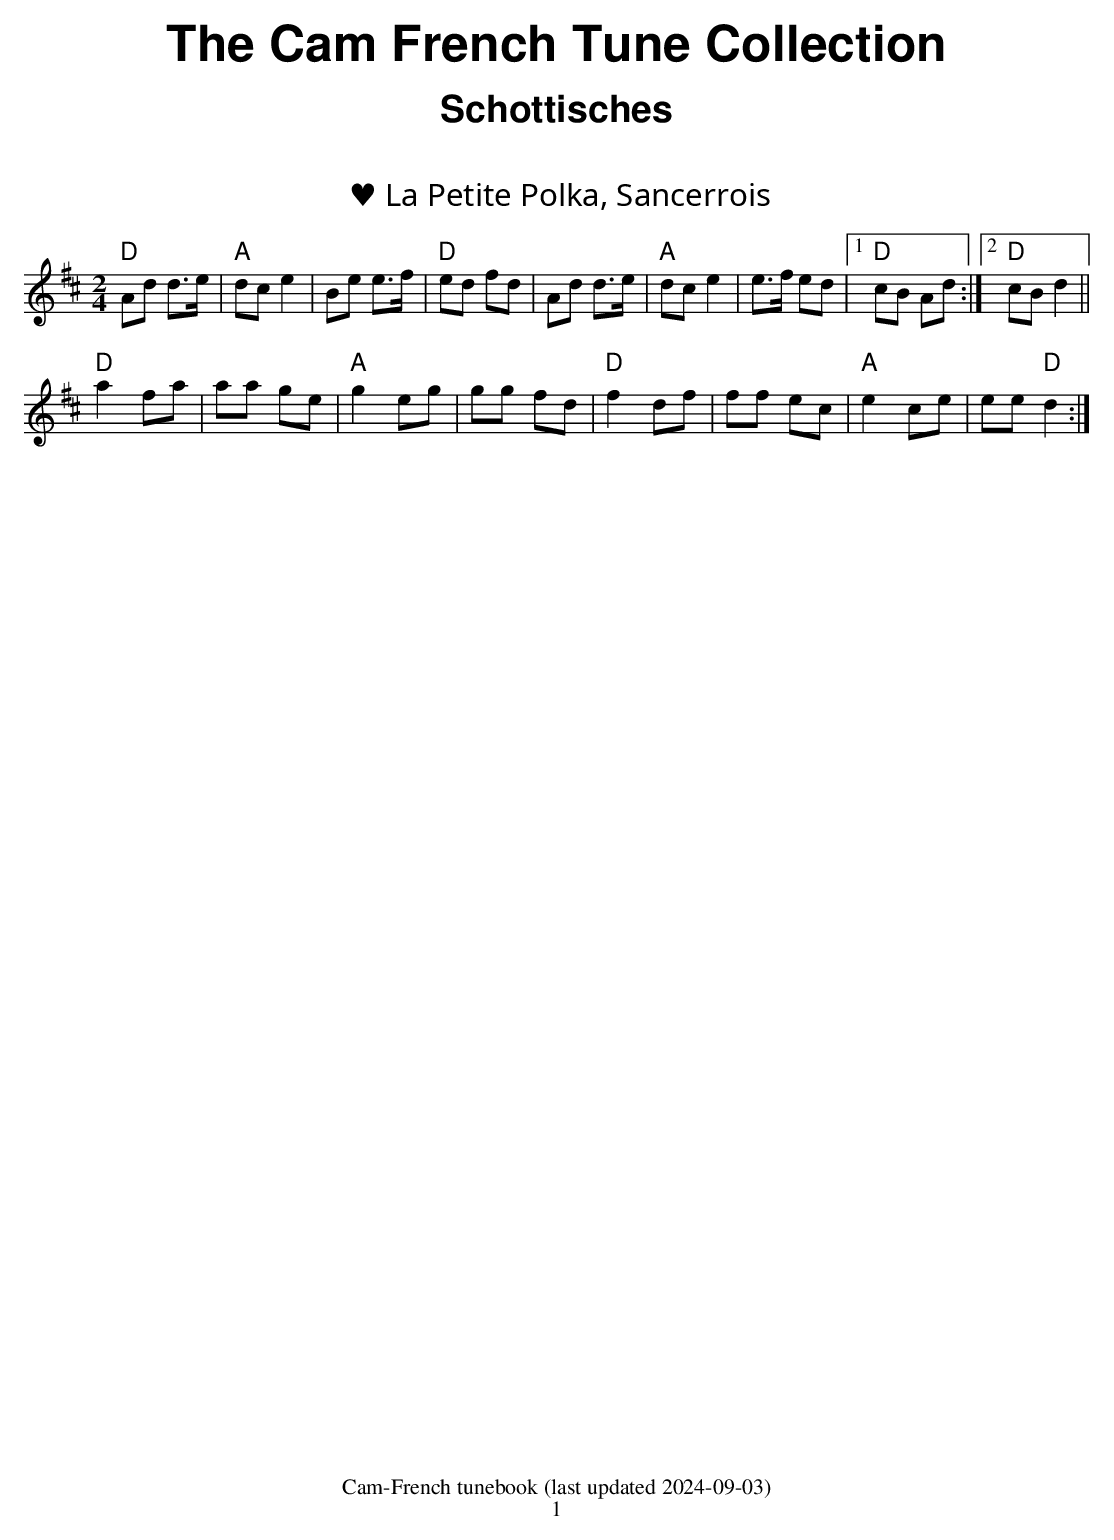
X:1
T:♥ La Petite Polka, Sancerrois
M:2/4
L:1/8
Q:1/8=132
K:Dmaj
"D"Ad d>e|"A"dc e2|Be e>f|"D"ed fd|\
Ad d>e|"A"dc e2|e>f ed|1 "D"cB Ad:|2 "D"cB d2||
"D"a2 fa|aa ge|"A"g2 eg|gg fd|\
"D"f2 df|ff ec|"A"e2 ce|ee "D"d2:|
